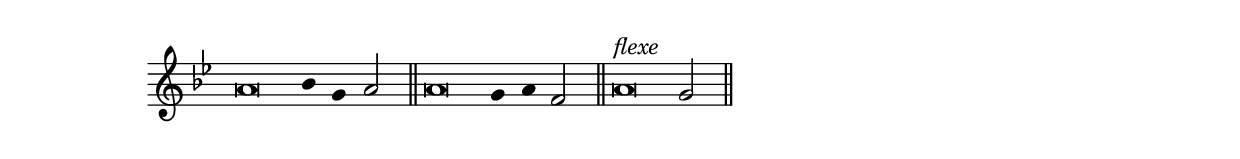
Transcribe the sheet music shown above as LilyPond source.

%% Do not edit this file; it is auto-generated from LSR http://lsr.dsi.unimi.it
%% This file is in the public domain.
%% Tags: rhythms, vocal-music, ancient-notation, contexts-and-engravers
\version "2.11.35"

\header { texidoc = "
This form of notation is used for the chant of the Psalms, where verses
aren't always the same length.
" }
% begin verbatim
stemon = { \override Staff.Stem #'transparent = ##f }
stemoff = { \override Staff.Stem #'transparent = ##t }

\score {
\new Staff \with {\remove "Time_signature_engraver" }
{
	\key g \minor
	\set Score.timing = ##f
	\stemoff a'\breve bes'4 g'4
	\stemon a'2 \bar "||"
	\stemoff a'\breve g'4 a'4
	\stemon f'2 \bar "||"
	\stemoff a'\breve^\markup { \italic flexe }
	\stemon g'2 \bar "||"
}
\layout { raggedright = ##t}
}
